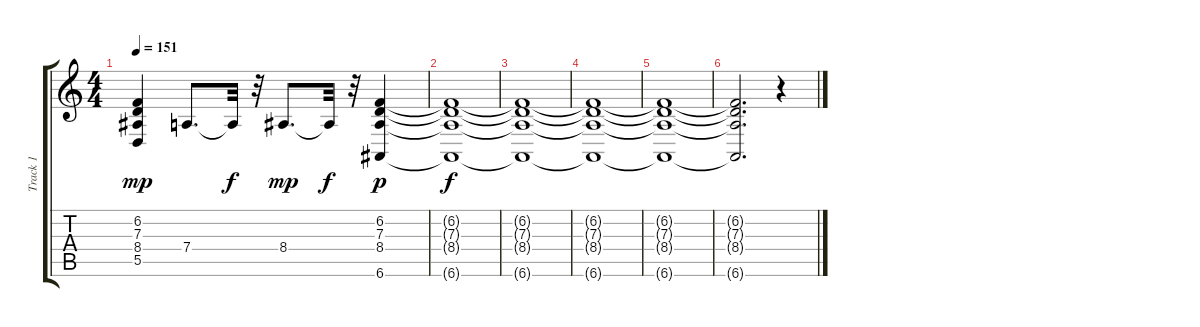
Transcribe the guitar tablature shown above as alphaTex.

\track ("Track 1" "Track 1") {instrument electricpiano1}
\staff {score tabs}
\tuning (E4 B3 G3 D3 A2 E2) {hide}
\ts (4 4)
\tempo 151
\clef g2
\ks c
(6.2 7.3 8.4 5.5).4{dy mp} 7.4.8{d} 7.4{t}.32{dy f} r.32 8.4.8{d dy mp} 8.4{t}.32{dy f} r.32 (6.2 7.3 8.4 6.6).4{dy p} |
(6.2{t} 7.3{t} 8.4{t} 6.6{t}).1{dy f} |
(6.2{t} 7.3{t} 8.4{t} 6.6{t}).1 |
(6.2{t} 7.3{t} 8.4{t} 6.6{t}).1 |
(6.2{t} 7.3{t} 8.4{t} 6.6{t}).1 |
(6.2{t} 7.3{t} 8.4{t} 6.6{t}).2{d} r.4
